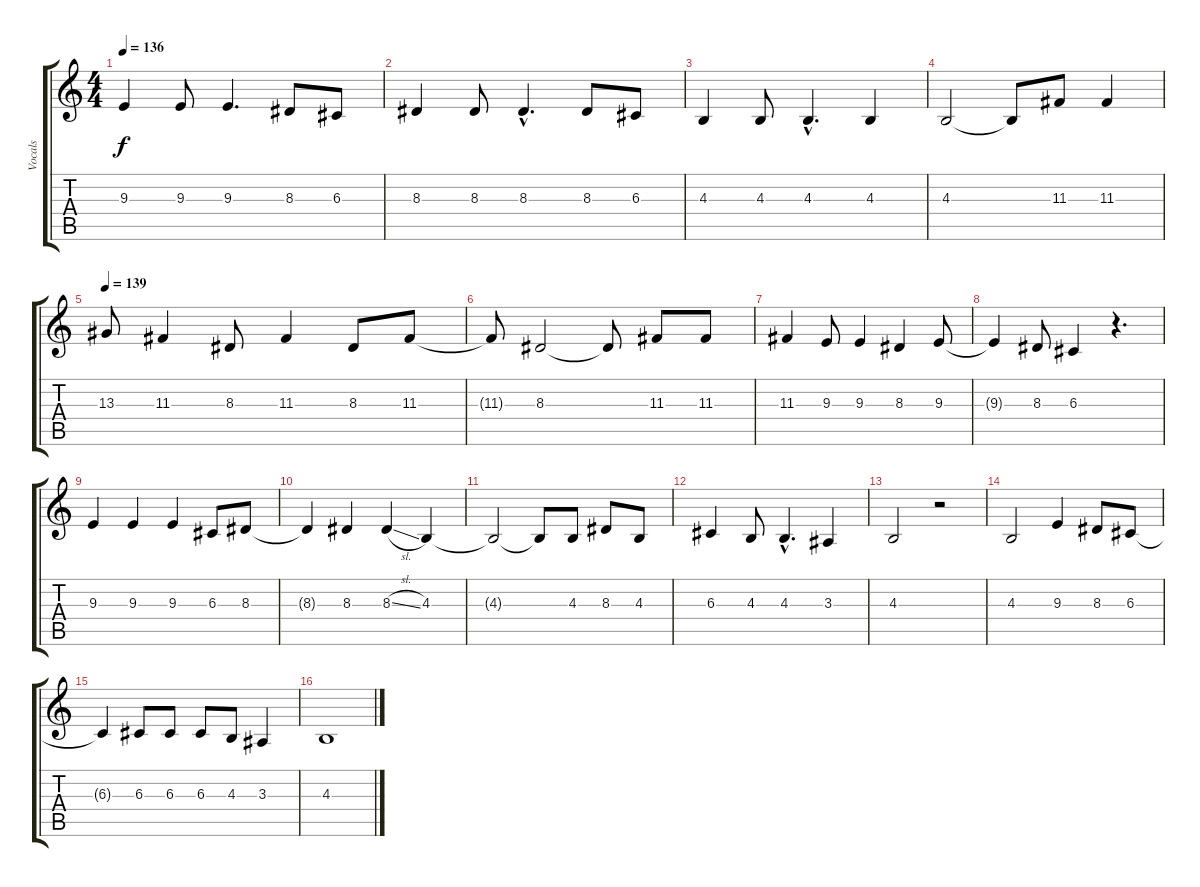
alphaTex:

\track ("Vocals" "Vocals") {instrument lead2sawtooth}
\staff {score tabs}
\tuning (E4 B3 G3 D3 A2 E2) {hide}
\ts (4 4)
\tempo 136
\clef g2
\ks c
9.3.4{dy f} 9.3.8 9.3.4{d} 8.3.8 6.3.8 |
8.3.4 8.3.8 8.3{hac}.4{d} 8.3.8 6.3.8 |
4.3.4 4.3.8 4.3{hac}.4{d} 4.3.4 |
4.3.2 4.3{t}.8 11.3.8 11.3.4 |
\tempo 139
13.3.8 11.3.4 8.3.8 11.3.4 8.3.8 11.3.8 |
11.3{t}.8 8.3.2 8.3{t}.8 11.3.8 11.3.8 |
11.3.4 9.3.8 9.3.4 8.3.4 9.3.8 |
9.3{t}.4 8.3.8 6.3.4 r.4{d} |
9.3.4 9.3.4 9.3.4 6.3.8 8.3.8 |
8.3{t}.4 8.3.4 8.3{sl}.4 4.3.4 |
4.3{t}.2 4.3{t}.8 4.3.8 8.3.8 4.3.8 |
6.3.4 4.3.8 4.3{hac}.4{d} 3.3.4 |
4.3.2 r.2 |
4.3.2 9.3.4 8.3.8 6.3.8 |
6.3{t}.4 6.3.8 6.3.8 6.3.8 4.3.8 3.3.4 |
4.3.1
